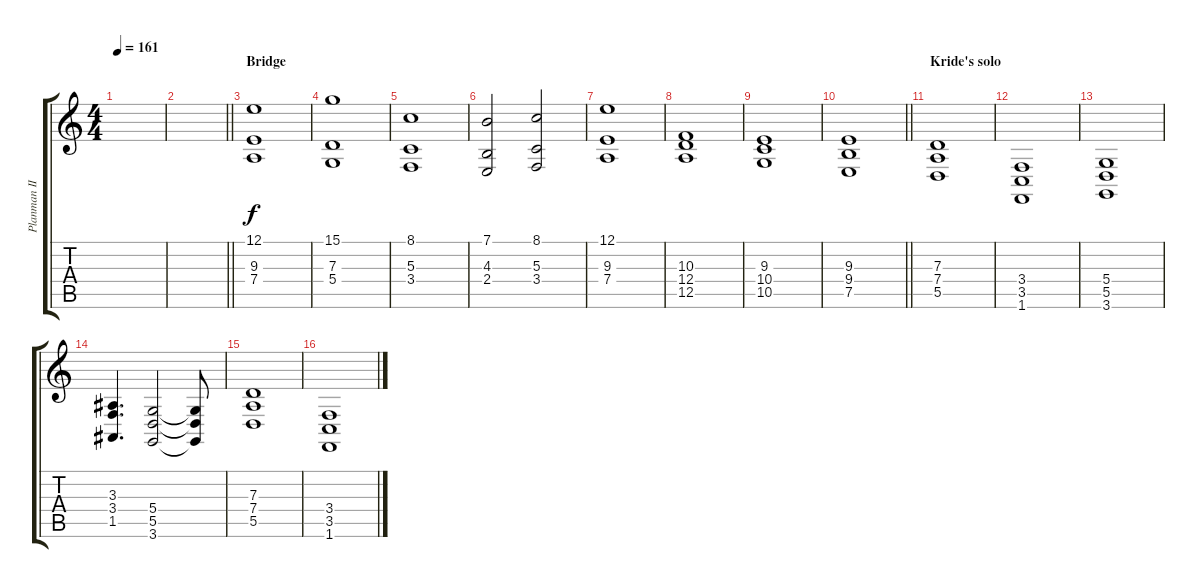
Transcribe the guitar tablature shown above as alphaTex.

\track ("Planman II" "Planman II") {instrument stringensemble1}
\staff {score tabs}
\tuning (E4 B3 G3 D3 A2 E2) {hide}
\ts (4 4)
\tempo 161
\clef g2
\ks c
|
\barLineRight lightlight
|
\section ("" "Bridge")
(12.1 9.3 7.4).1 |
(15.1 7.3 5.4).1 |
(8.1 5.3 3.4).1 |
(7.1 4.3 2.4).2 (8.1 5.3 3.4).2 |
(12.1 9.3 7.4).1 |
(10.3 12.4 12.5).1 |
(9.3 10.4 10.5).1 |
\barLineRight lightlight
(9.3 9.4 7.5).1 |
\section ("" "Kride's solo")
(7.3 7.4 5.5).1 |
(3.4 3.5 1.6).1 |
(5.4 5.5 3.6).1 |
(3.3 3.4 1.5).4{d} (5.4 5.5 3.6).2 (5.4{t} 5.5{t} 3.6{t}).8 |
(7.3 7.4 5.5).1 |
(3.4 3.5 1.6).1
